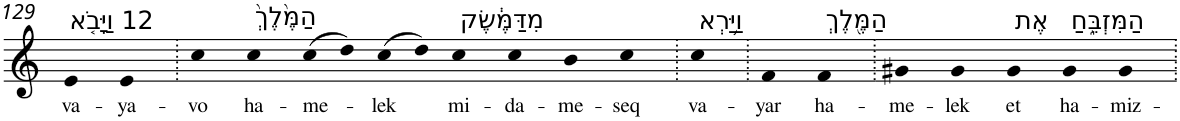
**kern	**text
*part1	*part1
*staff1	*staff1
*I"Piano	*
*I'Pno	*
!!LO:PB:g=z
*clefG2	*
*k[]	*
=129	=129
!LO:TX:a:t=12 וַיָּבֹ֤א	!
!	!LO:LY:b
4e	va-
!	!LO:LY:b
4e	-ya-
=130.	=130.
!	!LO:LY:b
4cc	-vo
!LO:TX:a:t=הַמֶּ֙לֶךְ֙	!
!	!LO:LY:b
4cc	ha-
!	!LO:LY:b
(>8cc	-me-
8dd)	.
!	!LO:LY:b
(>8cc	-lek
8dd)	.
!LO:TX:a:t=מִדַּמֶּ֔שֶׂק	!
!	!LO:LY:b
4cc	mi-
!	!LO:LY:b
4cc	-da-
!	!LO:LY:b
4b	-me-
!	!LO:LY:b
4cc	-seq
=131.	=131.
!LO:TX:a:t=וַיַּ֥רְא	!
!	!LO:LY:b
4cc	va-
=132.	=132.
!	!LO:LY:b
4f	-yar
!LO:TX:a:t=הַמֶּ֖לֶךְ	!
!	!LO:LY:b
4f	ha-
=133.	=133.
!	!LO:LY:b
4g#X	-me-
!	!LO:LY:b
4g#	-lek
!LO:TX:a:t=אֶת	!
!	!LO:LY:b
4g#	et
!LO:TX:a:t=הַמִּזְבֵּ֑חַ	!
!	!LO:LY:b
4g#	ha-
!	!LO:LY:b
4g#	-miz-
=.	=.
*-	*-
